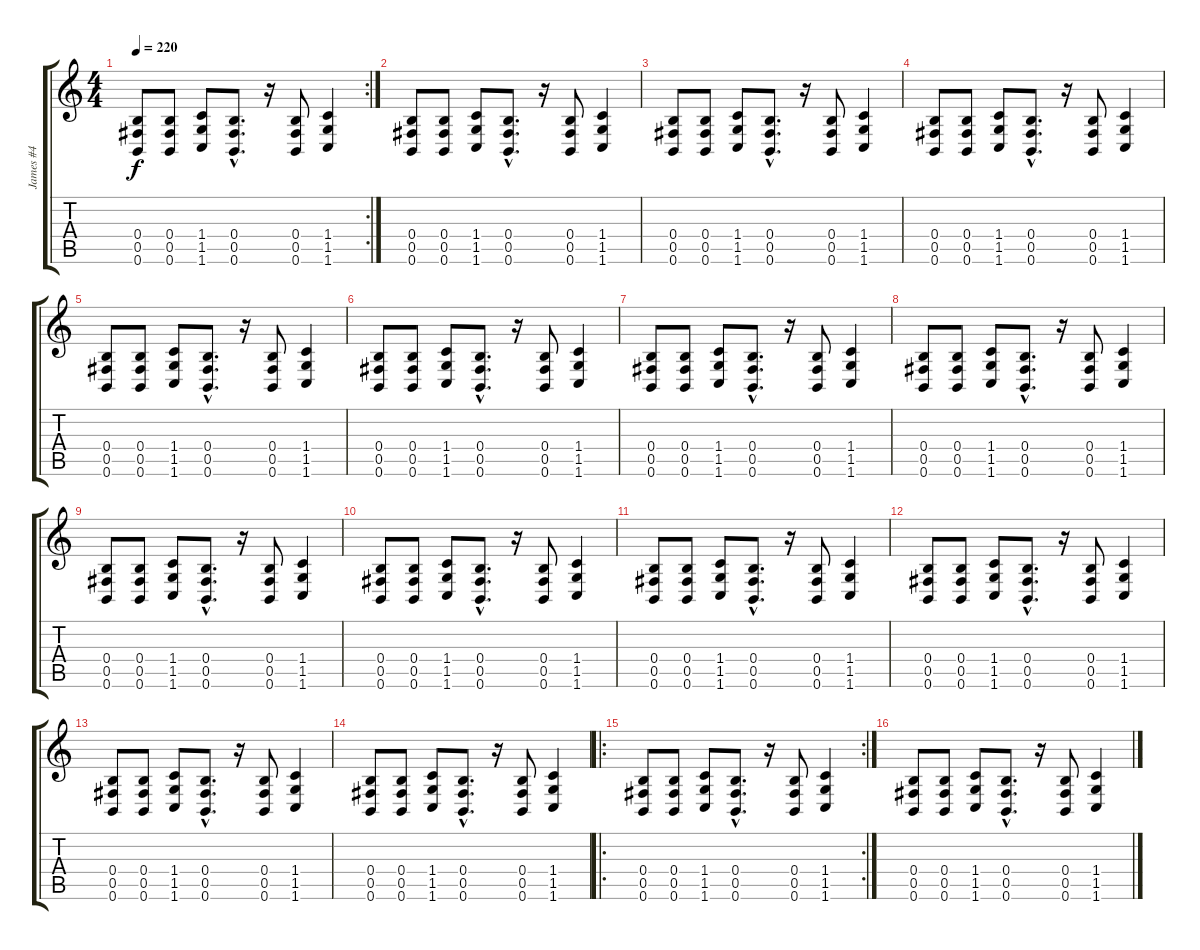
\track ("James #4" "James #4") {instrument distortionguitar}
\staff {score tabs}
\tuning (Db4 Ab3 E3 B2 Gb2 B1) {hide}
\rc 2
\ts (4 4)
\tempo 220
\clef g2
\ks c
(0.4 0.5 0.6).8{dy f} (0.4 0.5 0.6).8 (1.4 1.5 1.6).8 (0.4{hac} 0.5{hac} 0.6{hac}).8{d} r.16 (0.4 0.5 0.6).8 (1.4 1.5 1.6).4 |
(0.4 0.5 0.6).8 (0.4 0.5 0.6).8 (1.4 1.5 1.6).8 (0.4{hac} 0.5{hac} 0.6{hac}).8{d} r.16 (0.4 0.5 0.6).8 (1.4 1.5 1.6).4 |
(0.4 0.5 0.6).8 (0.4 0.5 0.6).8 (1.4 1.5 1.6).8 (0.4{hac} 0.5{hac} 0.6{hac}).8{d} r.16 (0.4 0.5 0.6).8 (1.4 1.5 1.6).4 |
(0.4 0.5 0.6).8 (0.4 0.5 0.6).8 (1.4 1.5 1.6).8 (0.4{hac} 0.5{hac} 0.6{hac}).8{d} r.16 (0.4 0.5 0.6).8 (1.4 1.5 1.6).4 |
(0.4 0.5 0.6).8 (0.4 0.5 0.6).8 (1.4 1.5 1.6).8 (0.4{hac} 0.5{hac} 0.6{hac}).8{d} r.16 (0.4 0.5 0.6).8 (1.4 1.5 1.6).4 |
(0.4 0.5 0.6).8 (0.4 0.5 0.6).8 (1.4 1.5 1.6).8 (0.4{hac} 0.5{hac} 0.6{hac}).8{d} r.16 (0.4 0.5 0.6).8 (1.4 1.5 1.6).4 |
(0.4 0.5 0.6).8 (0.4 0.5 0.6).8 (1.4 1.5 1.6).8 (0.4{hac} 0.5{hac} 0.6{hac}).8{d} r.16 (0.4 0.5 0.6).8 (1.4 1.5 1.6).4 |
(0.4 0.5 0.6).8 (0.4 0.5 0.6).8 (1.4 1.5 1.6).8 (0.4{hac} 0.5{hac} 0.6{hac}).8{d} r.16 (0.4 0.5 0.6).8 (1.4 1.5 1.6).4 |
(0.4 0.5 0.6).8 (0.4 0.5 0.6).8 (1.4 1.5 1.6).8 (0.4{hac} 0.5{hac} 0.6{hac}).8{d} r.16 (0.4 0.5 0.6).8 (1.4 1.5 1.6).4 |
(0.4 0.5 0.6).8 (0.4 0.5 0.6).8 (1.4 1.5 1.6).8 (0.4{hac} 0.5{hac} 0.6{hac}).8{d} r.16 (0.4 0.5 0.6).8 (1.4 1.5 1.6).4 |
(0.4 0.5 0.6).8 (0.4 0.5 0.6).8 (1.4 1.5 1.6).8 (0.4{hac} 0.5{hac} 0.6{hac}).8{d} r.16 (0.4 0.5 0.6).8 (1.4 1.5 1.6).4 |
(0.4 0.5 0.6).8 (0.4 0.5 0.6).8 (1.4 1.5 1.6).8 (0.4{hac} 0.5{hac} 0.6{hac}).8{d} r.16 (0.4 0.5 0.6).8 (1.4 1.5 1.6).4 |
(0.4 0.5 0.6).8 (0.4 0.5 0.6).8 (1.4 1.5 1.6).8 (0.4{hac} 0.5{hac} 0.6{hac}).8{d} r.16 (0.4 0.5 0.6).8 (1.4 1.5 1.6).4 |
(0.4 0.5 0.6).8 (0.4 0.5 0.6).8 (1.4 1.5 1.6).8 (0.4{hac} 0.5{hac} 0.6{hac}).8{d} r.16 (0.4 0.5 0.6).8 (1.4 1.5 1.6).4 |
\ro
\rc 2
(0.4 0.5 0.6).8 (0.4 0.5 0.6).8 (1.4 1.5 1.6).8 (0.4{hac} 0.5{hac} 0.6{hac}).8{d} r.16 (0.4 0.5 0.6).8 (1.4 1.5 1.6).4 |
(0.4 0.5 0.6).8 (0.4 0.5 0.6).8 (1.4 1.5 1.6).8 (0.4{hac} 0.5{hac} 0.6{hac}).8{d} r.16 (0.4 0.5 0.6).8 (1.4 1.5 1.6).4
